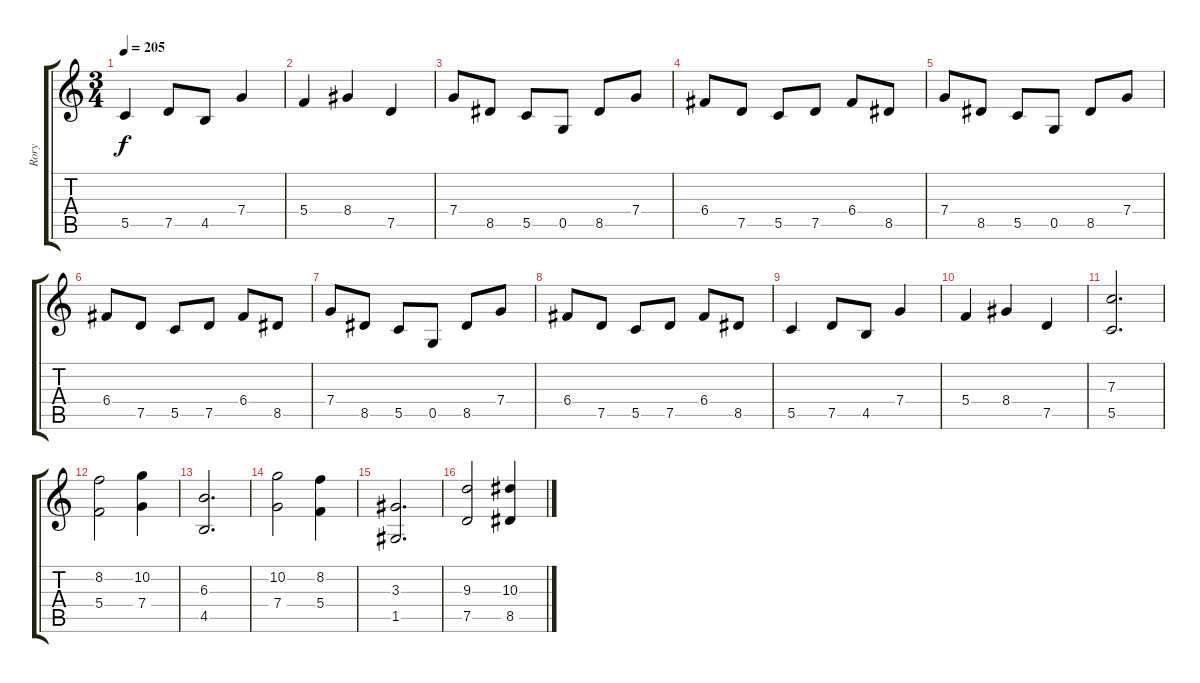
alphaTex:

\track ("Rory" "Rory") {instrument overdrivenguitar}
\staff {score tabs}
\tuning (D4 A3 F3 C3 G2 C2) {hide}
\ts (3 4)
\tempo 205
\clef g2
\ks c
5.5.4{dy f} 7.5.8 4.5.8 7.4.4 |
5.4.4 8.4.4 7.5.4 |
7.4.8 8.5.8 5.5.8 0.5.8 8.5.8 7.4.8 |
6.4.8 7.5.8 5.5.8 7.5.8 6.4.8 8.5.8 |
7.4.8 8.5.8 5.5.8 0.5.8 8.5.8 7.4.8 |
6.4.8 7.5.8 5.5.8 7.5.8 6.4.8 8.5.8 |
7.4.8 8.5.8 5.5.8 0.5.8 8.5.8 7.4.8 |
6.4.8 7.5.8 5.5.8 7.5.8 6.4.8 8.5.8 |
5.5.4 7.5.8 4.5.8 7.4.4 |
5.4.4 8.4.4 7.5.4 |
(7.3 5.5).2{d} |
(8.2 5.4).2 (10.2 7.4).4 |
(6.3 4.5).2{d} |
(10.2 7.4).2 (8.2 5.4).4 |
(3.3 1.5).2{d} |
(9.3 7.5).2 (10.3 8.5).4
